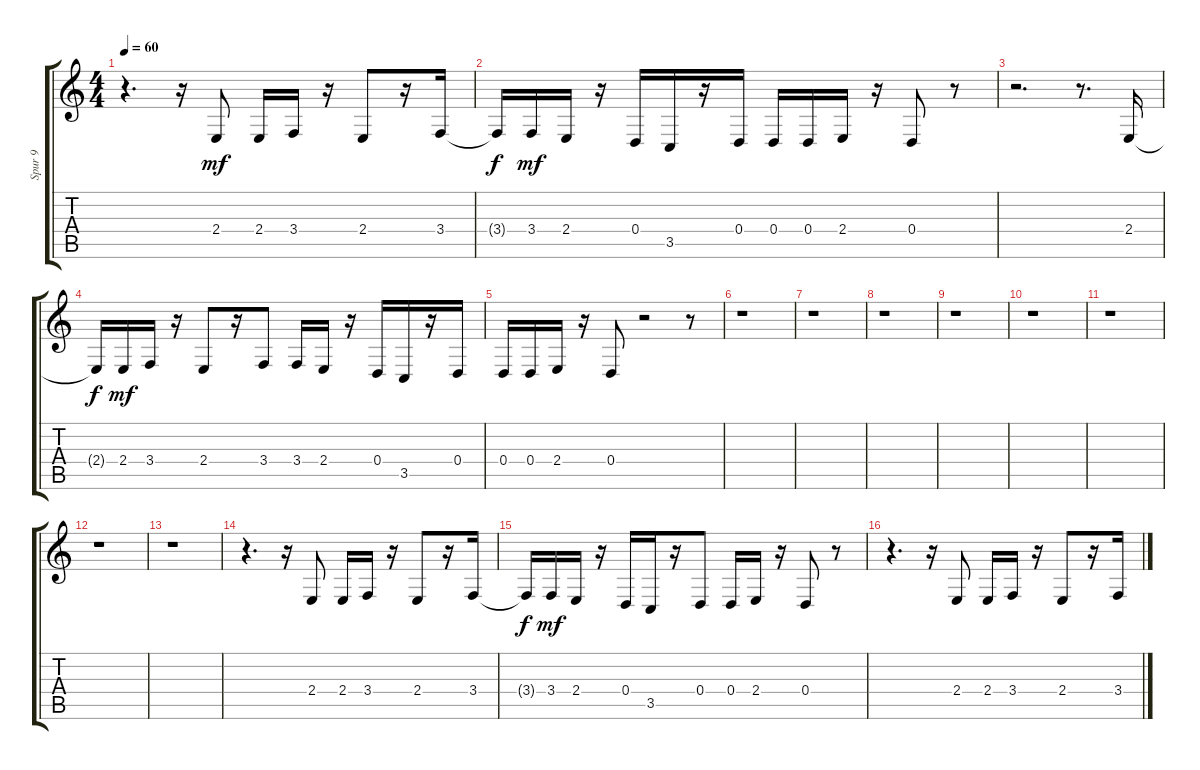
\track ("Spur 9" "Spur 9") {instrument acousticgrandpiano}
\staff {score tabs}
\tuning (E4 B3 G3 D3 A2 E2) {hide}
\ts (4 4)
\tempo 60
\clef g2
\ks c
r.4{d dy mf instrument acousticgrandpiano} r.16 2.4.8 2.4.16 3.4.16 r.16 2.4.8 r.16 3.4.16 |
3.4{t}.16{dy f} 3.4.16{dy mf} 2.4.16 r.16 0.4.16 3.5.16 r.16 0.4.16 0.4.16 0.4.16 2.4.16 r.16 0.4.8 r.8 |
r.2{d} r.8{d} 2.4.16 |
2.4{t}.16{dy f} 2.4.16{dy mf} 3.4.16 r.16 2.4.8 r.16 3.4.8 3.4.16 2.4.16 r.16 0.4.16 3.5.16 r.16 0.4.16 |
0.4.16 0.4.16 2.4.16 r.16 0.4.8 r.2 r.8 |
r.1 |
r.1 |
r.1 |
r.1 |
r.1 |
r.1 |
r.1 |
r.1 |
r.4{d} r.16 2.4.8 2.4.16 3.4.16 r.16 2.4.8 r.16 3.4.16 |
3.4{t}.16{dy f} 3.4.16{dy mf} 2.4.16 r.16 0.4.16 3.5.16 r.16 0.4.8 0.4.16 2.4.16 r.16 0.4.8 r.8 |
r.4{d} r.16 2.4.8 2.4.16 3.4.16 r.16 2.4.8 r.16 3.4.16
